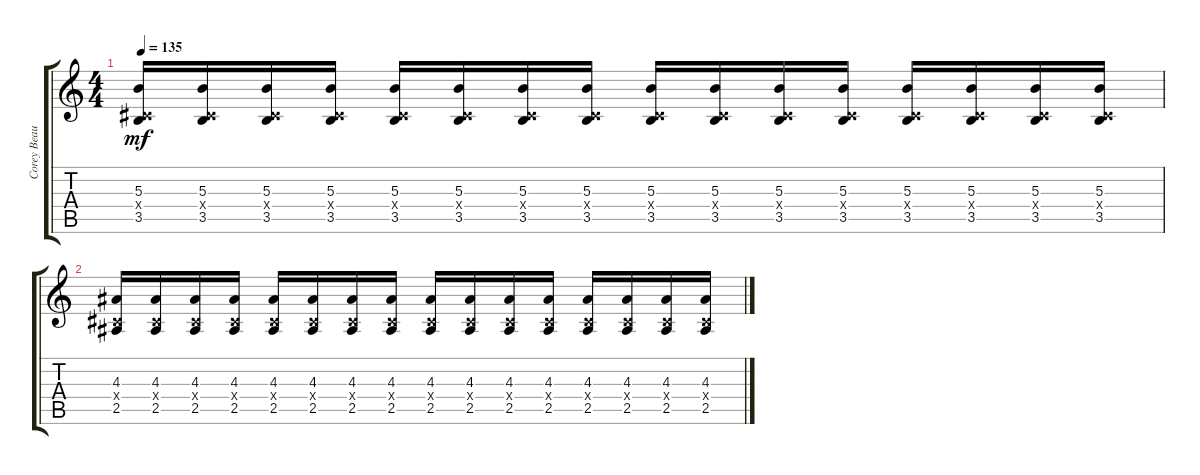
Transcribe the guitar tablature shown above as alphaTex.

\track ("Corey Beaulieu" "Corey Beau") {instrument distortionguitar}
\staff {score tabs}
\tuning (Eb4 Bb3 Gb3 Db3 Ab2 Db2) {hide}
\ts (4 4)
\tempo 135
\clef g2
\ks c
(5.3 0.4{x} 3.5).16{dy mf} (5.3 0.4{x} 3.5).16 (5.3 0.4{x} 3.5).16 (5.3 0.4{x} 3.5).16 (5.3 0.4{x} 3.5).16 (5.3 0.4{x} 3.5).16 (5.3 0.4{x} 3.5).16 (5.3 0.4{x} 3.5).16 (5.3 0.4{x} 3.5).16 (5.3 0.4{x} 3.5).16 (5.3 0.4{x} 3.5).16 (5.3 0.4{x} 3.5).16 (5.3 0.4{x} 3.5).16 (5.3 0.4{x} 3.5).16 (5.3 0.4{x} 3.5).16 (5.3 0.4{x} 3.5).16 |
(4.3 0.4{x} 2.5).16 (4.3 0.4{x} 2.5).16 (4.3 0.4{x} 2.5).16 (4.3 0.4{x} 2.5).16 (4.3 0.4{x} 2.5).16 (4.3 0.4{x} 2.5).16 (4.3 0.4{x} 2.5).16 (4.3 0.4{x} 2.5).16 (4.3 0.4{x} 2.5).16 (4.3 0.4{x} 2.5).16 (4.3 0.4{x} 2.5).16 (4.3 0.4{x} 2.5).16 (4.3 0.4{x} 2.5).16 (4.3 0.4{x} 2.5).16 (4.3 0.4{x} 2.5).16 (4.3 0.4{x} 2.5).16
